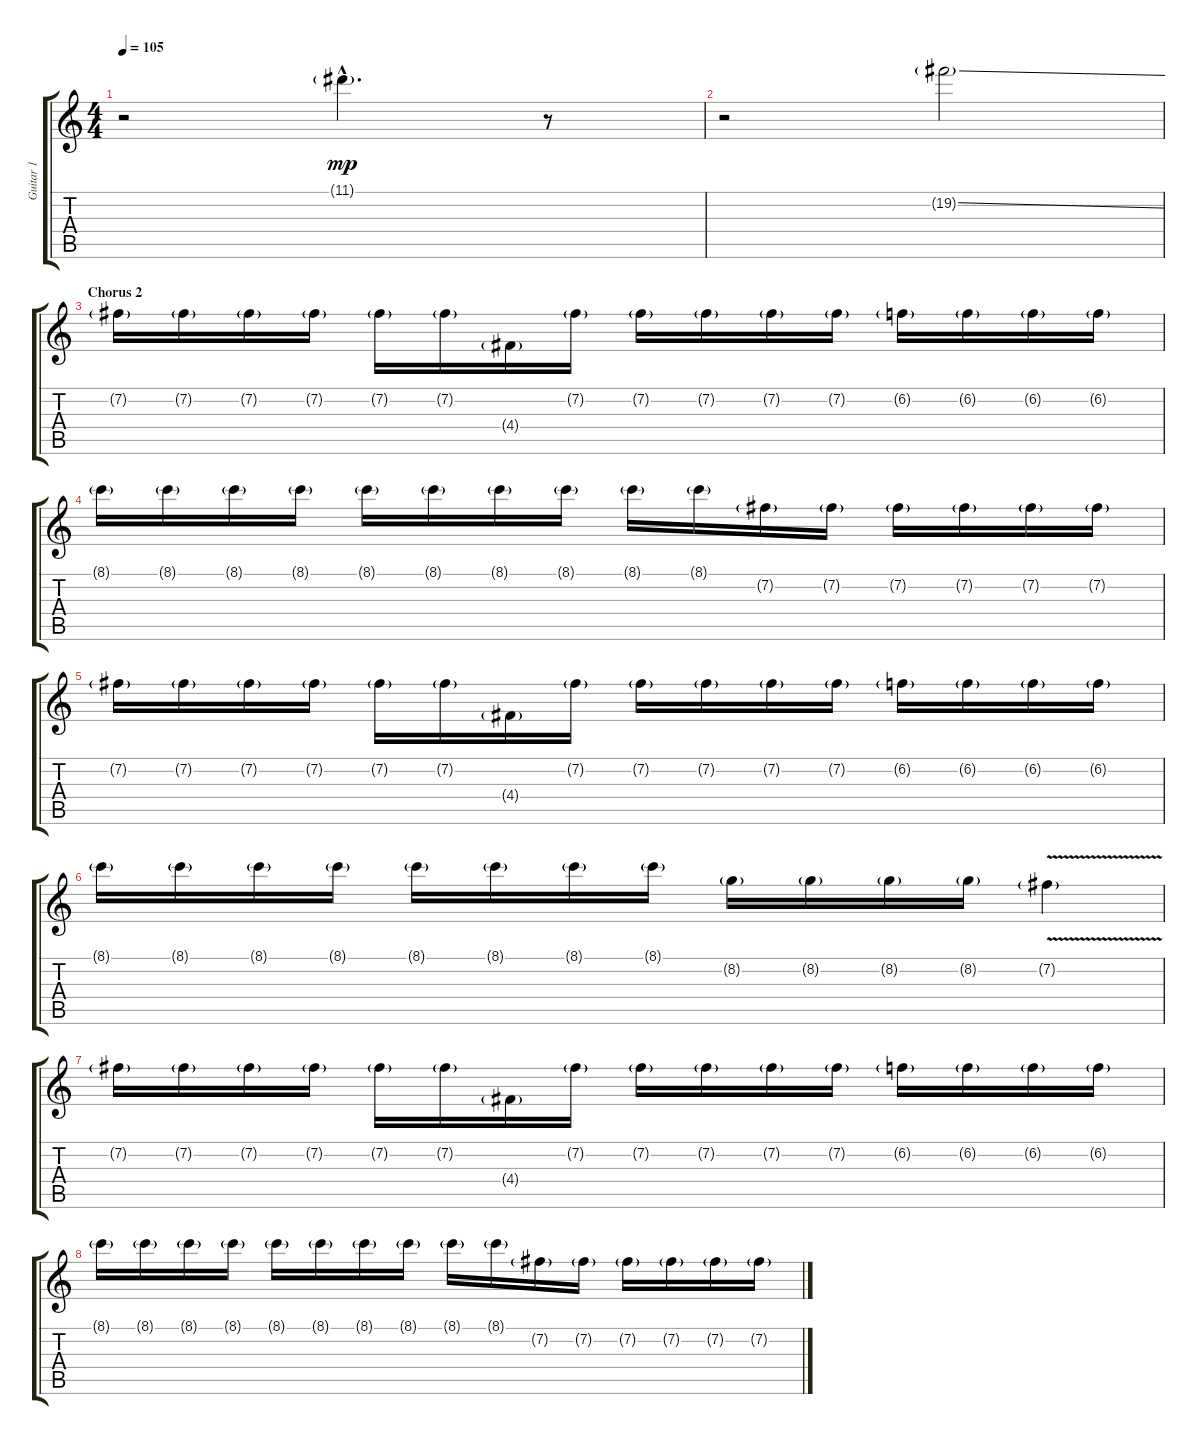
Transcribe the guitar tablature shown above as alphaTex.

\track ("Guitar 1" "Guitar 1") {instrument overdrivenguitar}
\staff {score tabs}
\tuning (E4 B3 G3 D3 A2 D2) {hide}
\ts (4 4)
\tempo 105
\clef g2
\ks c
r.2{dy mp} 11.1{g hac}.4{d} r.8 |
r.2 19.2{ss g}.2 |
\section ("" "Chorus 2")
7.2{g}.16 7.2{g}.16 7.2{g}.16 7.2{g}.16 7.2{g}.16 7.2{g}.16 4.4{g}.16 7.2{g}.16 7.2{g}.16 7.2{g}.16 7.2{g}.16 7.2{g}.16 6.2{g}.16 6.2{g}.16 6.2{g}.16 6.2{g}.16 |
8.1{g}.16 8.1{g}.16 8.1{g}.16 8.1{g}.16 8.1{g}.16 8.1{g}.16 8.1{g}.16 8.1{g}.16 8.1{g}.16 8.1{g}.16 7.2{g}.16 7.2{g}.16 7.2{g}.16 7.2{g}.16 7.2{g}.16 7.2{g}.16 |
7.2{g}.16 7.2{g}.16 7.2{g}.16 7.2{g}.16 7.2{g}.16 7.2{g}.16 4.4{g}.16 7.2{g}.16 7.2{g}.16 7.2{g}.16 7.2{g}.16 7.2{g}.16 6.2{g}.16 6.2{g}.16 6.2{g}.16 6.2{g}.16 |
8.1{g}.16 8.1{g}.16 8.1{g}.16 8.1{g}.16 8.1{g}.16 8.1{g}.16 8.1{g}.16 8.1{g}.16 8.2{g}.16 8.2{g}.16 8.2{g}.16 8.2{g}.16 7.2{v g}.4 |
7.2{g}.16 7.2{g}.16 7.2{g}.16 7.2{g}.16 7.2{g}.16 7.2{g}.16 4.4{g}.16 7.2{g}.16 7.2{g}.16 7.2{g}.16 7.2{g}.16 7.2{g}.16 6.2{g}.16 6.2{g}.16 6.2{g}.16 6.2{g}.16 |
8.1{g}.16 8.1{g}.16 8.1{g}.16 8.1{g}.16 8.1{g}.16 8.1{g}.16 8.1{g}.16 8.1{g}.16 8.1{g}.16 8.1{g}.16 7.2{g}.16 7.2{g}.16 7.2{g}.16 7.2{g}.16 7.2{g}.16 7.2{g}.16
